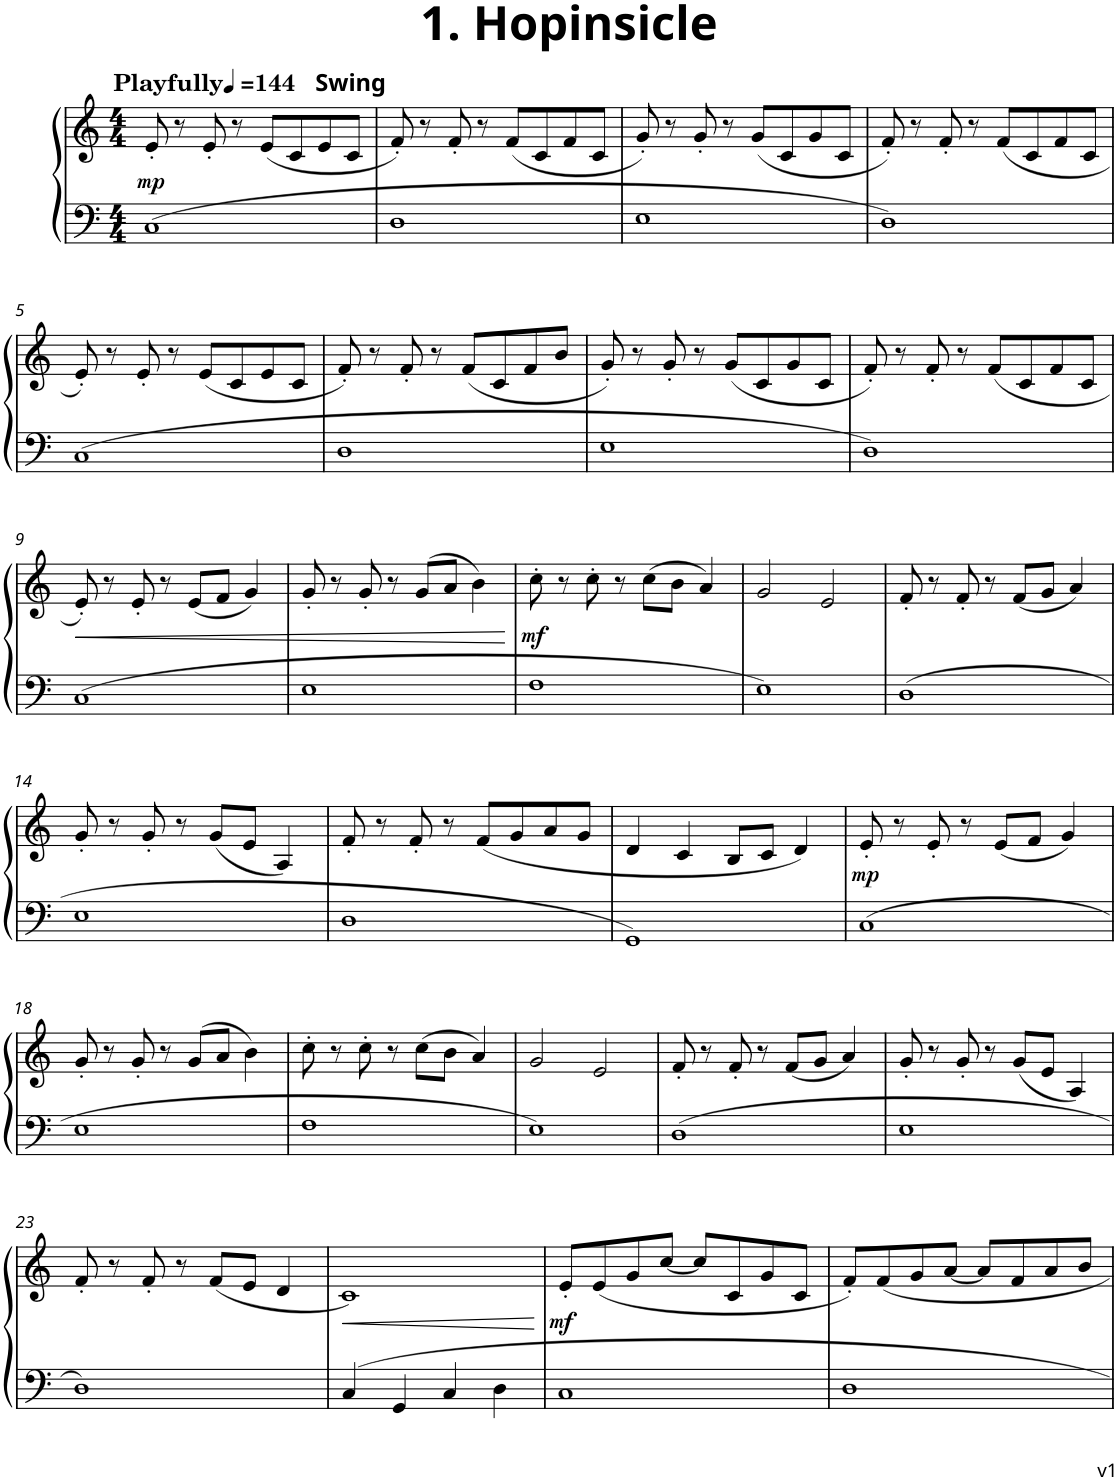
**kern	**kern	**dynam
*part1	*part1	*part1
*staff2	*staff1	*staff1/2
*I"Piano	*	*
*I'Pno.	*	*
*clefF4	*clefG2	*
*k[]	*k[]	*
*M4/4	*M4/4	*
*MM144	*MM144	*
=1	=1	=1
!	!LO:TX:a:B:t=Playfully	!
!	!LO:TX:a:B:t=Swing	!
!	!LO:TX:a:B:t=1. Hopinsicle	!
!	!	!LO:DY:b
1C	8e'/	mp
.	8r	.
.	8e'/	.
.	8r	.
.	(8e/L	.
.	8c/	.
.	8e/	.
.	8c/J	.
=2	=2	=2
1D	8f'/)	.
.	8r	.
.	8f'/	.
.	8r	.
.	(8f/L	.
.	8c/	.
.	8f/	.
.	8c/J	.
=3	=3	=3
1E	8g'/)	.
.	8r	.
.	8g'/	.
.	8r	.
.	(8g/L	.
.	8c/	.
.	8g/	.
.	8c/J	.
=4	=4	=4
1D	8f'/)	.
.	8r	.
.	8f'/	.
.	8r	.
.	(8f/L	.
.	8c/	.
.	8f/	.
.	8c/J	.
!!LO:LB:g=z
=5	=5	=5
1C	8e'/)	.
.	8r	.
.	8e'/	.
.	8r	.
.	(8e/L	.
.	8c/	.
.	8e/	.
.	8c/J	.
=6	=6	=6
1D	8f'/)	.
.	8r	.
.	8f'/	.
.	8r	.
.	(8f/L	.
.	8c/	.
.	8f/	.
.	8b/J	.
=7	=7	=7
1E	8g'/)	.
.	8r	.
.	8g'/	.
.	8r	.
.	(8g/L	.
.	8c/	.
.	8g/	.
.	8c/J	.
=8	=8	=8
1D	8f'/)	.
.	8r	.
.	8f'/	.
.	8r	.
.	(8f/L	.
.	8c/	.
.	8f/	.
.	8c/J	.
!!LO:LB:g=z
=9	=9	=9
!	!	!LO:HP:b
1C	8e'/)	<
.	8r	.
.	8e'/	.
.	8r	.
.	(8e/L	.
.	8f/J	.
.	4g/)	.
=10	=10	=10
1E	8g'/	.
.	8r	.
.	8g'/	.
.	8r	.
.	(8g/L	.
.	8a/J	.
.	4b\)	.
.	.	[
=11	=11	=11
!	!	!LO:DY:b
1F	8cc'\	mf
.	8r	.
.	8cc'\	.
.	8r	.
.	(8cc\L	.
.	8b\J	.
.	4a/)	.
=12	=12	=12
1E	2g/	.
.	2e/	.
=13	=13	=13
1D	8f'/	.
.	8r	.
.	8f'/	.
.	8r	.
.	(8f/L	.
.	8g/J	.
.	4a/)	.
!!LO:LB:g=z
=14	=14	=14
1E	8g'/	.
.	8r	.
.	8g'/	.
.	8r	.
.	(8g/L	.
.	8e/J	.
.	4A/)	.
=15	=15	=15
1D	8f'/	.
.	8r	.
.	8f'/	.
.	8r	.
.	(8f/L	.
.	8g/	.
.	8a/	.
.	8g/J	.
=16	=16	=16
1GG	4d/	.
.	4c/	.
.	8B/L	.
.	8c/J	.
.	4d/)	.
=17	=17	=17
!	!	!LO:DY:b
1C	8e'/	mp
.	8r	.
.	8e'/	.
.	8r	.
.	(8e/L	.
.	8f/J	.
.	4g/)	.
!!LO:LB:g=z
=18	=18	=18
1E	8g'/	.
.	8r	.
.	8g'/	.
.	8r	.
.	(8g/L	.
.	8a/J	.
.	4b\)	.
=19	=19	=19
1F	8cc'\	.
.	8r	.
.	8cc'\	.
.	8r	.
.	(8cc\L	.
.	8b\J	.
.	4a/)	.
=20	=20	=20
1E	2g/	.
.	2e/	.
=21	=21	=21
1D	8f'/	.
.	8r	.
.	8f'/	.
.	8r	.
.	(8f/L	.
.	8g/J	.
.	4a/)	.
=22	=22	=22
1E	8g'/	.
.	8r	.
.	8g'/	.
.	8r	.
.	(8g/L	.
.	8e/J	.
.	4A/)	.
!!LO:LB:g=z
=23	=23	=23
1D	8f'/	.
.	8r	.
.	8f'/	.
.	8r	.
.	(8f/L	.
.	8e/J	.
.	4d/	.
=24	=24	=24
!	!	!LO:HP:b
4C/	1c)	<
4GG/	.	.
4C/	.	.
4D\	.	.
.	.	[
=25	=25	=25
!	!	!LO:DY:b
1C	8e'/L	mf
.	(8e/	.
.	8g/	.
.	[8cc/J	.
.	8cc/L]	.
.	8c/	.
.	8g/	.
.	8c/J	.
=26	=26	=26
1D	8f'/L)	.
.	8f/	.
.	8g/	.
.	[8a/J	.
.	8a/L]	.
.	8f/	.
.	8a/	.
.	8b/J	.
=	=	=
*-	*-	*-
